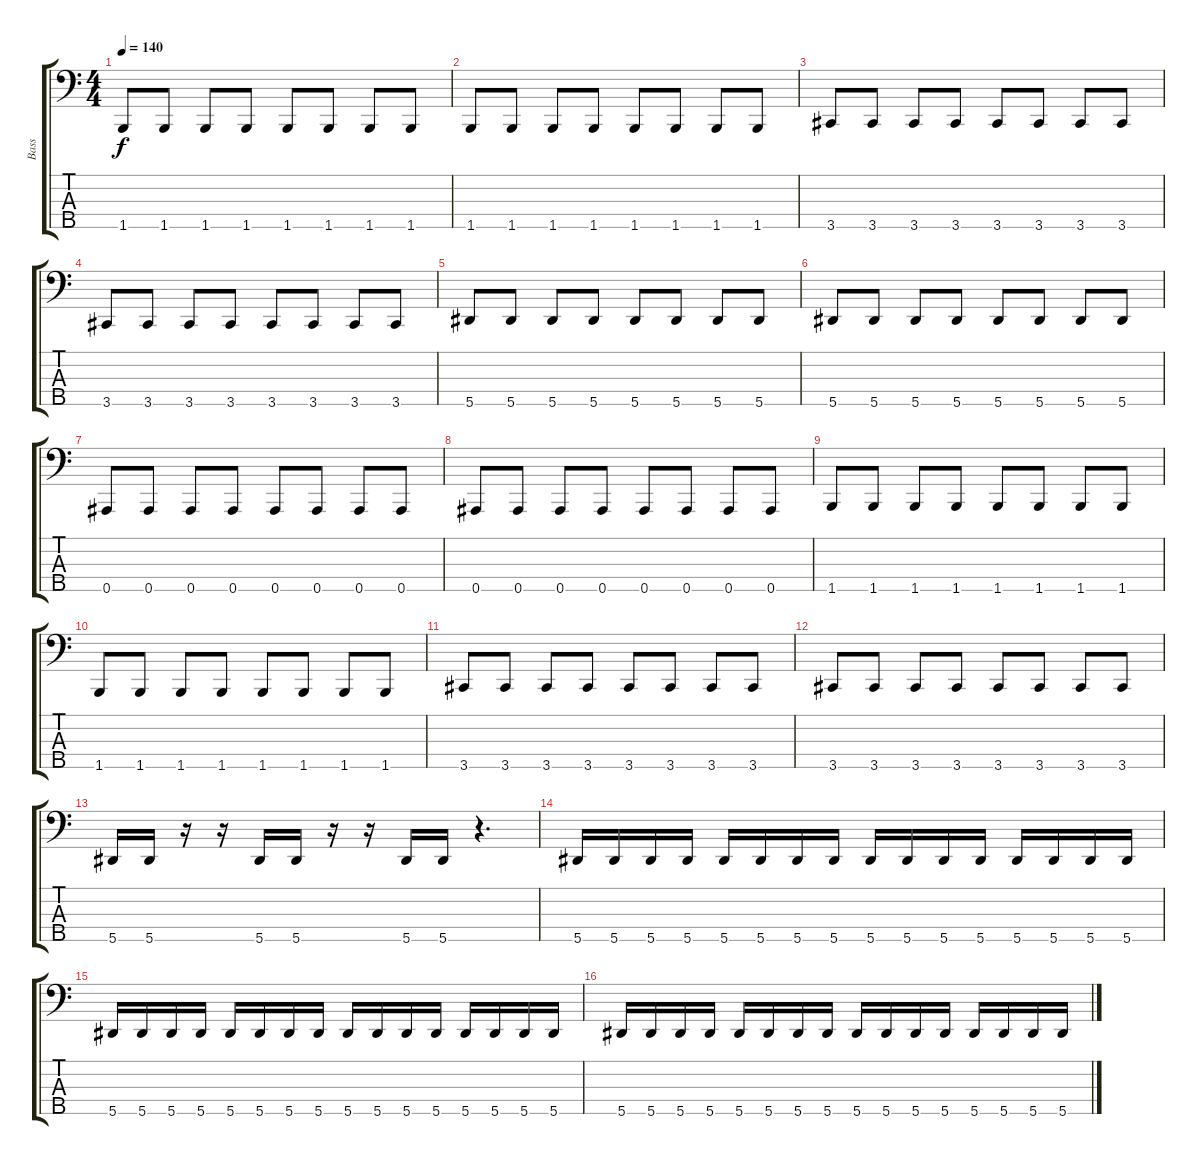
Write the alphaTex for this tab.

\track ("Bass" "Bass") {instrument electricbasspick}
\staff {score tabs}
\tuning (F2 Eb2 Bb1 F1 Bb0) {hide}
\ts (4 4)
\tempo 140
\clef f4
\ks c
1.5.8{dy f} 1.5.8 1.5.8 1.5.8 1.5.8 1.5.8 1.5.8 1.5.8 |
1.5.8 1.5.8 1.5.8 1.5.8 1.5.8 1.5.8 1.5.8 1.5.8 |
3.5.8 3.5.8 3.5.8 3.5.8 3.5.8 3.5.8 3.5.8 3.5.8 |
3.5.8 3.5.8 3.5.8 3.5.8 3.5.8 3.5.8 3.5.8 3.5.8 |
5.5.8 5.5.8 5.5.8 5.5.8 5.5.8 5.5.8 5.5.8 5.5.8 |
5.5.8 5.5.8 5.5.8 5.5.8 5.5.8 5.5.8 5.5.8 5.5.8 |
0.5.8 0.5.8 0.5.8 0.5.8 0.5.8 0.5.8 0.5.8 0.5.8 |
0.5.8 0.5.8 0.5.8 0.5.8 0.5.8 0.5.8 0.5.8 0.5.8 |
1.5.8 1.5.8 1.5.8 1.5.8 1.5.8 1.5.8 1.5.8 1.5.8 |
1.5.8 1.5.8 1.5.8 1.5.8 1.5.8 1.5.8 1.5.8 1.5.8 |
3.5.8 3.5.8 3.5.8 3.5.8 3.5.8 3.5.8 3.5.8 3.5.8 |
3.5.8 3.5.8 3.5.8 3.5.8 3.5.8 3.5.8 3.5.8 3.5.8 |
5.5.16 5.5.16 r.16 r.16 5.5.16 5.5.16 r.16 r.16 5.5.16 5.5.16 r.4{d} |
5.5.16 5.5.16 5.5.16 5.5.16 5.5.16 5.5.16 5.5.16 5.5.16 5.5.16 5.5.16 5.5.16 5.5.16 5.5.16 5.5.16 5.5.16 5.5.16 |
5.5.16 5.5.16 5.5.16 5.5.16 5.5.16 5.5.16 5.5.16 5.5.16 5.5.16 5.5.16 5.5.16 5.5.16 5.5.16 5.5.16 5.5.16 5.5.16 |
5.5.16 5.5.16 5.5.16 5.5.16 5.5.16 5.5.16 5.5.16 5.5.16 5.5.16 5.5.16 5.5.16 5.5.16 5.5.16 5.5.16 5.5.16 5.5.16
